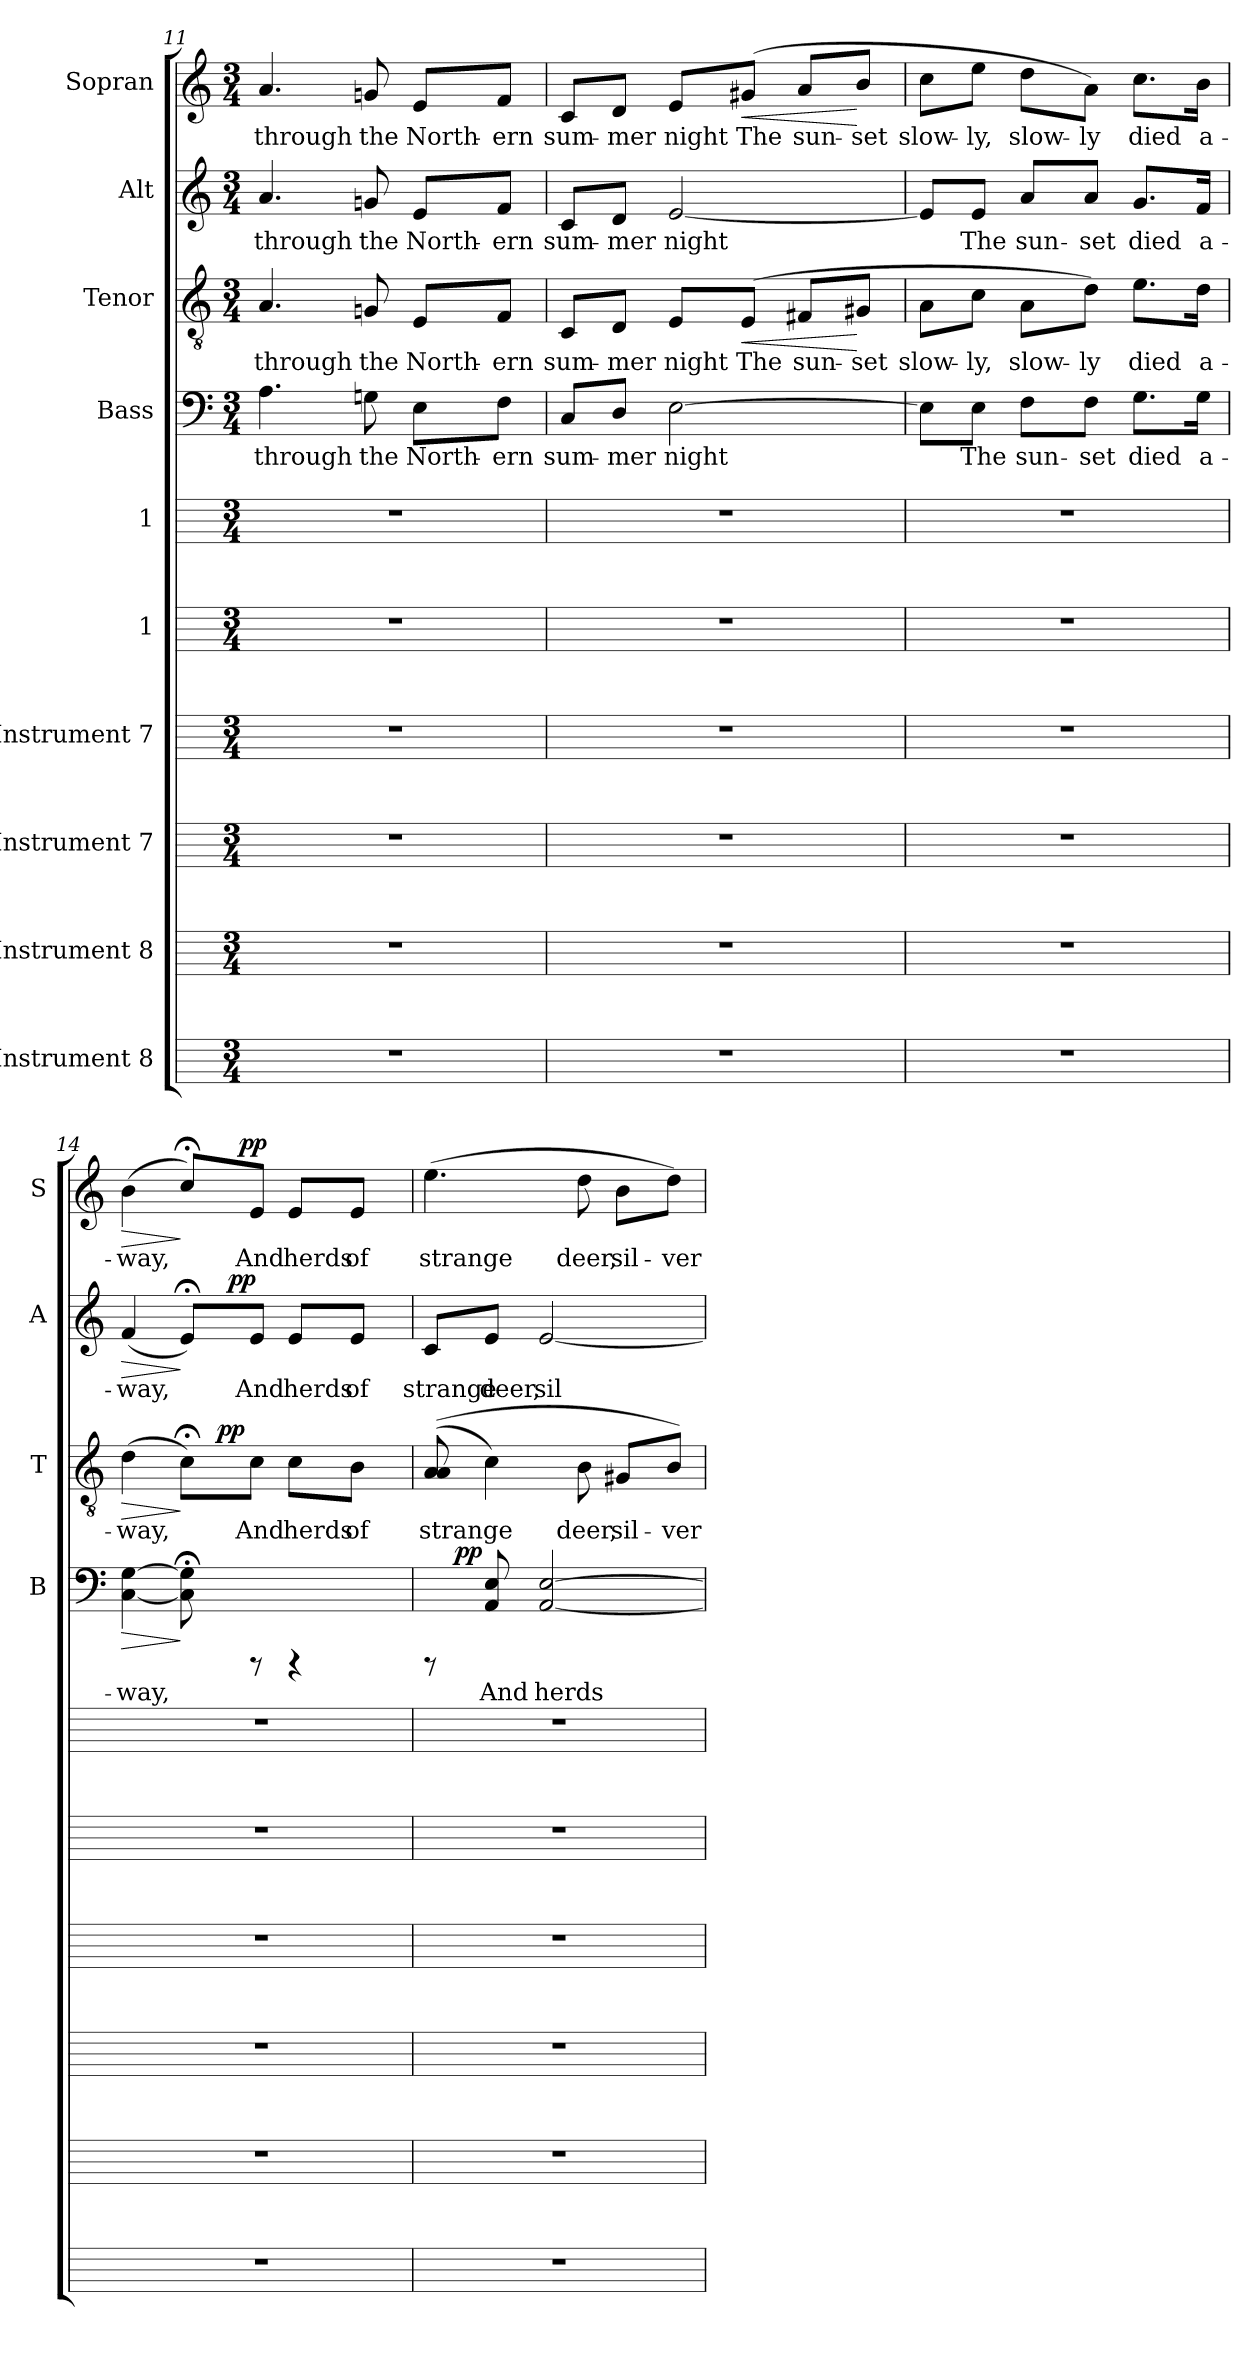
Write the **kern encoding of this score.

**kern	**kern	**kern	**kern	**kern	**kern	**kern	**text	**dynam	**kern	**text	**dynam	**kern	**text	**dynam	**kern	**text	**dynam
*part10	*part9	*part8	*part7	*part6	*part5	*part4	*part4	*part4	*part3	*part3	*part3	*part2	*part2	*part2	*part1	*part1	*part1
*staff10	*staff9	*staff8	*staff7	*staff6	*staff5	*staff4	*staff4	*staff4	*staff3	*staff3	*staff3	*staff2	*staff2	*staff2	*staff1	*staff1	*staff1
*I"Instrument 8	*I"Instrument 8	*I"Instrument 7	*I"Instrument 7	*I"1	*I"1	*I"Bass	*	*	*I"Tenor	*	*	*I"Alt	*	*	*I"Sopran	*	*
*	*	*	*	*	*	*I'B	*	*	*I'T	*	*	*I'A	*	*	*I'S	*	*
*	*	*	*	*	*	*clefF4	*	*	*clefGv2	*	*	*clefG2	*	*	*clefG2	*	*
*k[]	*k[]	*k[]	*k[]	*k[]	*k[]	*k[]	*	*	*k[]	*	*	*k[]	*	*	*k[]	*	*
*C:	*C:	*C:	*C:	*C:	*C:	*C:	*	*	*C:	*	*	*C:	*	*	*C:	*	*
*M3/4	*M3/4	*M3/4	*M3/4	*M3/4	*M3/4	*M3/4	*	*	*M3/4	*	*	*M3/4	*	*	*M3/4	*	*
=11	=11	=11	=11	=11	=11	=11	=11	=11	=11	=11	=11	=11	=11	=11	=11	=11	=11
!	!	!	!	!	!	!	!LO:LY:b:cj	!	!	!LO:LY:b:cj	!	!	!LO:LY:b:cj	!	!	!LO:LY:b:cj	!
2.r	2.r	2.r	2.r	2.r	2.r	4.A\	through	.	4.A/	through	.	4.a/	through	.	4.a/	through	.
!	!	!	!	!	!	!	!LO:LY:b:cj	!	!	!LO:LY:b:cj	!	!	!LO:LY:b:cj	!	!	!LO:LY:b:cj	!
.	.	.	.	.	.	8Gn\	the	.	8Gn/	the	.	8gn/	the	.	8gn/	the	.
!	!	!	!	!	!	!	!LO:LY:b:cj	!	!	!LO:LY:b:cj	!	!	!LO:LY:b:cj	!	!	!LO:LY:b:cj	!
.	.	.	.	.	.	8E\L	North-	.	8E/L	North-	.	8e/L	North-	.	8e/L	North-	.
!	!	!	!	!	!	!	!LO:LY:b:cj	!	!	!LO:LY:b:cj	!	!	!LO:LY:b:cj	!	!	!LO:LY:b:cj	!
.	.	.	.	.	.	8F\J	-ern	.	8F/J	-ern	.	8f/J	-ern	.	8f/J	-ern	.
=12	=12	=12	=12	=12	=12	=12	=12	=12	=12	=12	=12	=12	=12	=12	=12	=12	=12
!	!	!	!	!	!	!	!LO:LY:b:cj	!	!	!LO:LY:b:cj	!	!	!LO:LY:b:cj	!	!	!LO:LY:b:cj	!
2.r	2.r	2.r	2.r	2.r	2.r	8C/L	sum-	.	8C/L	sum-	.	8c/L	sum-	.	8c/L	sum-	.
!	!	!	!	!	!	!	!LO:LY:b:cj	!	!	!LO:LY:b:cj	!	!	!LO:LY:b:cj	!	!	!LO:LY:b:cj	!
.	.	.	.	.	.	8D/J	-mer	.	8D/J	-mer	.	8d/J	-mer	.	8d/J	-mer	.
!	!	!	!	!	!	!	!LO:LY:b:cj	!	!	!LO:LY:b:cj	!	!	!LO:LY:b:cj	!	!	!LO:LY:b:cj	!
.	.	.	.	.	.	[>2E\	night	.	8E/L	night	.	[>2e/	night	.	8e/L	night	.
!	!	!	!	!	!	!	!	!	!	!LO:LY:b:cj	!LO:HP:b	!	!	!	!	!LO:LY:b:cj	!LO:HP:b
.	.	.	.	.	.	.	.	.	(>8E/J	The	<	.	.	.	(>8g#X/J	The	<
!	!	!	!	!	!	!	!	!	!	!LO:LY:b:cj	!	!	!	!	!	!LO:LY:b:cj	!
.	.	.	.	.	.	.	.	.	8F#X/L	sun-	.	.	.	.	8a/L	sun-	.
!	!	!	!	!	!	!	!	!	!	!LO:LY:b:cj	!	!	!	!	!	!LO:LY:b:cj	!
.	.	.	.	.	.	.	.	.	8G#X/J	-set	[	.	.	.	8b/J	-set	[
!!LO:PB:g=z
=13	=13	=13	=13	=13	=13	=13	=13	=13	=13	=13	=13	=13	=13	=13	=13	=13	=13
!	!	!	!	!	!	!	!LO:LY:b:cj	!	!	!LO:LY:b:cj	!	!	!LO:LY:b:cj	!	!	!LO:LY:b:cj	!
2.r	2.r	2.r	2.r	2.r	2.r	8E\L]	.	.	8A\L	slow-	.	8e/L]	.	.	8cc\L	slow-	.
!	!	!	!	!	!	!	!LO:LY:b:cj	!	!	!LO:LY:b:cj	!	!	!LO:LY:b:cj	!	!	!LO:LY:b:cj	!
.	.	.	.	.	.	8E\J	The	.	8c\J	-ly,	.	8e/J	The	.	8ee\J	-ly,	.
!	!	!	!	!	!	!	!LO:LY:b:cj	!	!	!LO:LY:b:cj	!	!	!LO:LY:b:cj	!	!	!LO:LY:b:cj	!
.	.	.	.	.	.	8F\L	sun-	.	8A\L	slow-	.	8a/L	sun-	.	8dd\L	slow-	.
!	!	!	!	!	!	!	!LO:LY:b:cj	!	!	!LO:LY:b:cj	!	!	!LO:LY:b:cj	!	!	!LO:LY:b:cj	!
.	.	.	.	.	.	8F\J	-set	.	8d\J)	-ly	.	8a/J	-set	.	8a\J)	-ly	.
!	!	!	!	!	!	!	!LO:LY:b:cj	!	!	!LO:LY:b:cj	!	!	!LO:LY:b:cj	!	!	!LO:LY:b:cj	!
.	.	.	.	.	.	8.G\L	died	.	8.e\L	died	.	8.g/L	died	.	8.cc\L	died	.
!	!	!	!	!	!	!	!LO:LY:b:cj	!	!	!LO:LY:b:cj	!	!	!LO:LY:b:cj	!	!	!LO:LY:b:cj	!
.	.	.	.	.	.	16G\J	a-	.	16d\J	a-	.	16f/J	a-	.	16b\J	a-	.
=14	=14	=14	=14	=14	=14	=14	=14	=14	=14	=14	=14	=14	=14	=14	=14	=14	=14
!	!	!	!	!	!	!	!LO:LY:b:cj	!LO:HP:b	!	!LO:LY:b:cj	!LO:HP:b	!	!LO:LY:b:cj	!LO:HP:b	!	!LO:LY:b:cj	!LO:HP:b
*	*	*	*	*	*	*	*	*	*^	*	*	*^	*	*	*^	*	*
2.r	2.r	2.r	2.r	2.r	2.r	[>4G\ [<4C\	-way,	>	(>4d\	4ryy	-way,	>	(<4f/	4ryy	-way,	>	(>4b\	4ryy	-way,	>
!	!	!	!	!	!	!	!LO:LY:b:cj	!	!	!	!LO:LY:b:cj	!	!	!	!LO:LY:b:cj	!	!	!	!LO:LY:b:cj	!
.	.	.	.	.	.	8G\];< 8C\];<	.	]	8c;<\L)	16ryy	.	]	8e;</L)	16.ryy	.	]	8cc;</L)	16..ryy	.	]
.	.	.	.	.	.	.	.	.	.	64ryy	.	.	.	.	.	.	.	.	.	.
!	!	!	!	!	!	!	!	!	!	!	!	!LO:DY:a	!	!	!	!	!	!	!	!
.	.	.	.	.	.	.	.	.	.	4ryy	.	pp	.	.	.	.	.	.	.	.
!	!	!	!	!	!	!	!	!	!	!	!	!	!	!	!	!LO:DY:a	!	!	!	!
.	.	.	.	.	.	.	.	.	.	.	.	.	.	4ryy	.	pp	.	.	.	.
!	!	!	!	!	!	!	!	!	!	!	!	!	!	!	!	!	!	!	!	!LO:DY:a
.	.	.	.	.	.	.	.	.	.	.	.	.	.	.	.	.	.	4ryy	.	pp
!	!	!	!	!	!	!	!	!	!	!	!LO:LY:b:cj	!	!	!	!LO:LY:b:cj	!	!	!	!LO:LY:b:cj	!
.	.	.	.	.	.	8rCCC	.	.	8c\J	.	And	.	8e/J	.	And	.	8e/J	.	And	.
!	!	!	!	!	!	!	!	!	!	!	!LO:LY:b:cj	!	!	!	!LO:LY:b:cj	!	!	!	!LO:LY:b:cj	!
.	.	.	.	.	.	4rCCC	.	.	8c\L	.	herds	.	8e/L	.	herds	.	8e/L	.	herds	.
.	.	.	.	.	.	.	.	.	.	8ryy	.	.	.	.	.	.	.	.	.	.
.	.	.	.	.	.	.	.	.	.	.	.	.	.	8ryy	.	.	.	.	.	.
.	.	.	.	.	.	.	.	.	.	.	.	.	.	.	.	.	.	8ryy	.	.
!	!	!	!	!	!	!	!	!	!	!	!LO:LY:b:cj	!	!	!	!LO:LY:b:cj	!	!	!	!LO:LY:b:cj	!
.	.	.	.	.	.	.	.	.	8B\J	.	of	.	8e/J	.	of	.	8e/J	.	of	.
.	.	.	.	.	.	.	.	.	.	32.ryy	.	.	.	.	.	.	.	.	.	.
.	.	.	.	.	.	.	.	.	.	.	.	.	.	32ryy	.	.	.	.	.	.
.	.	.	.	.	.	.	.	.	.	.	.	.	.	.	.	.	.	64ryy	.	.
=15	=15	=15	=15	=15	=15	=15	=15	=15	=15	=15	=15	=15	=15	=15	=15	=15	=15	=15	=15	=15
!	!	!	!	!	!	!	!	!	!	!	!LO:LY:b:cj	!	!	!	!LO:LY:b:cj	!	!	!	!LO:LY:b:cj	!
*	*	*	*	*	*	*	*	*	*v	*v	*	*	*	*	*	*	*v	*v	*	*
*	*	*	*	*	*	*^	*	*	*	*	*	*v	*v	*	*	*	*	*
2.r	2.r	2.r	2.r	2.r	2.r	8rCCC	16ryy	.	.	(>(>8A/ 8A/	strange	.	8c/L	strange	.	(>4.ee\	strange	.
!	!	!	!	!	!	!	!	!	!LO:DY:a	!	!	!	!	!	!	!	!	!
.	.	.	.	.	.	.	2ryy	.	pp	.	.	.	.	.	.	.	.	.
!	!	!	!	!	!	!	!	!LO:LY:b:cj	!	!	!LO:LY:b:cj	!	!	!LO:LY:b:cj	!	!	!	!
.	.	.	.	.	.	8E/ 8AA/	.	And	.	4c\)	.	.	8e/J	deer,	.	.	.	.
!	!	!	!	!	!	!	!	!LO:LY:b:cj	!	!	!	!	!	!LO:LY:b:cj	!	!	!	!
.	.	.	.	.	.	[>2E/ [<2AA/	.	herds	.	.	.	.	[<2e/	sil-	.	.	.	.
!	!	!	!	!	!	!	!	!	!	!	!LO:LY:b:cj	!	!	!	!	!	!LO:LY:b:cj	!
.	.	.	.	.	.	.	.	.	.	8B\	deer,	.	.	.	.	8dd\	deer,	.
!	!	!	!	!	!	!	!	!	!	!	!LO:LY:b:cj	!	!	!	!	!	!LO:LY:b:cj	!
.	.	.	.	.	.	.	.	.	.	8G#X/L	sil-	.	.	.	.	8b\L	sil-	.
.	.	.	.	.	.	.	8.ryy	.	.	.	.	.	.	.	.	.	.	.
!	!	!	!	!	!	!	!	!	!	!	!LO:LY:b:cj	!	!	!	!	!	!LO:LY:b:cj	!
.	.	.	.	.	.	.	.	.	.	8B/J)	-ver-	.	.	.	.	8dd\J)	-ver-	.
*	*	*	*	*	*	*v	*v	*	*	*	*	*	*	*	*	*	*	*
=	=	=	=	=	=	=	=	=	=	=	=	=	=	=	=	=	=
*-	*-	*-	*-	*-	*-	*-	*-	*-	*-	*-	*-	*-	*-	*-	*-	*-	*-
